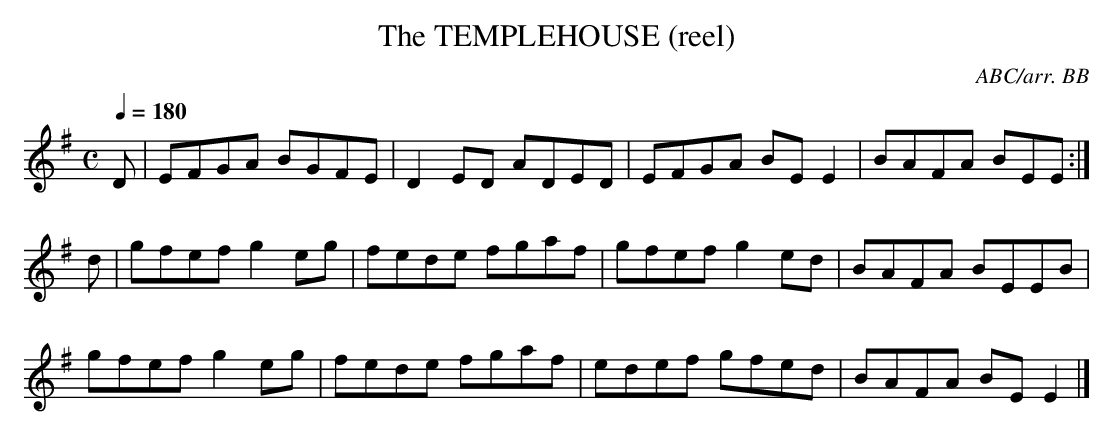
X:1
T:TEMPLEHOUSE (reel), The
C:ABC/arr. BB
Q:1/4=180
L:1/8
M:C
K:Em
D|EFGA BGFE|D2ED ADED|EFGA BEE2|BAFA BEE:|
d|gfef g2eg|fede fgaf|gfef g2ed|BAFA BEEB|
gfef g2eg|fede fgaf|edef gfed|BAFA BEE2|]
